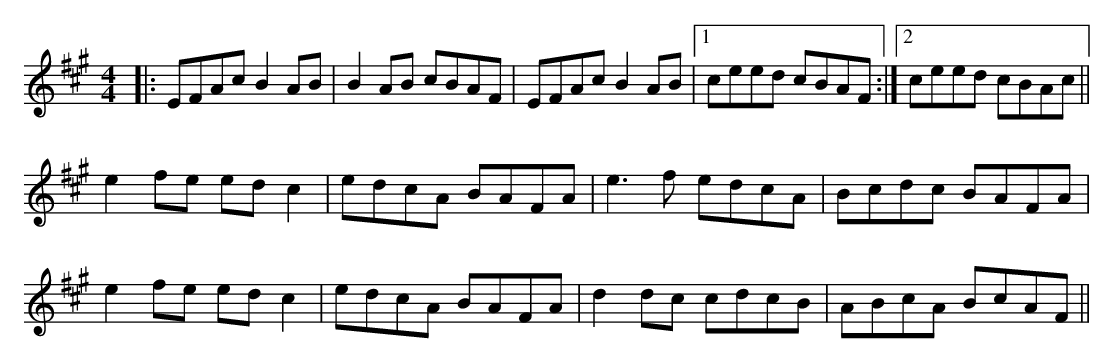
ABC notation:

X:1
M:4/4
K:A
|: EFAc B2 AB | B2 AB cBAF | EFAc B2 AB |1 ceed cBAF :|2 ceed cBAc ||
e2 fe ed c2 | edcA BAFA | e3f edcA | Bcdc BAFA |
e2 fe ed c2 | edcA BAFA | d2 dc cdcB | ABcA BcAF ||
